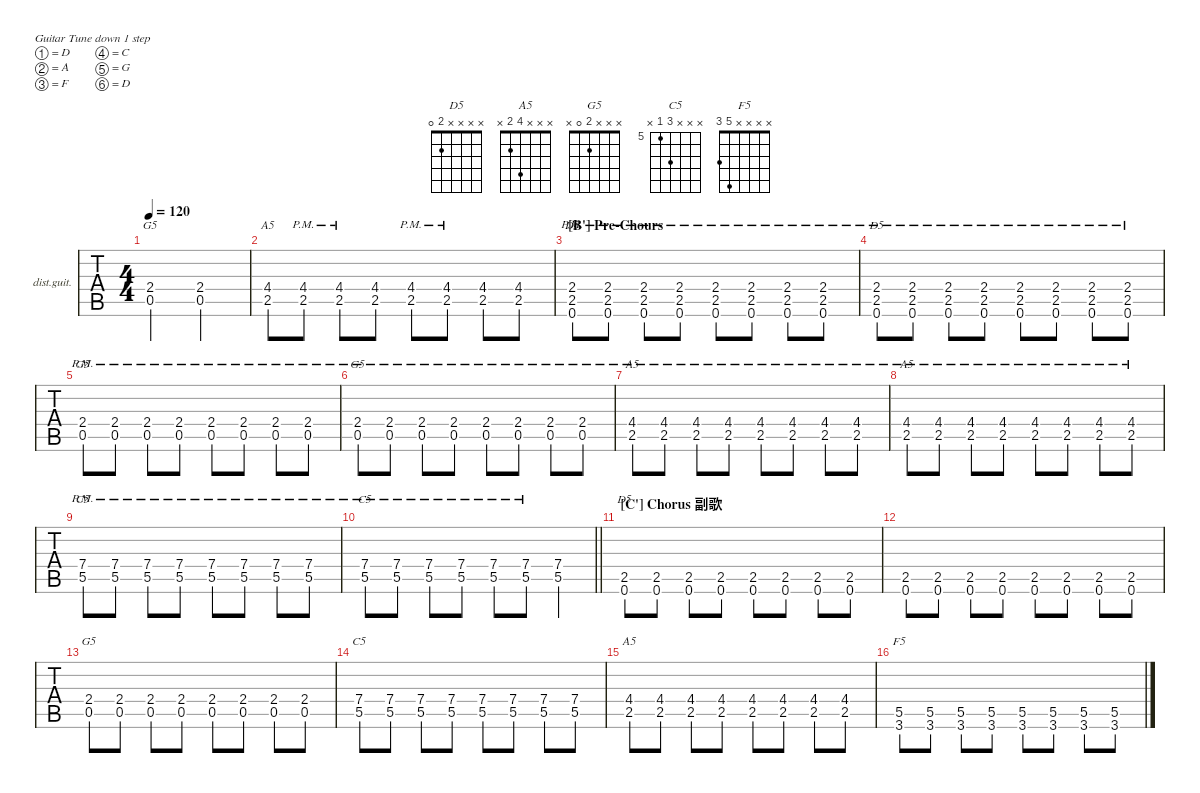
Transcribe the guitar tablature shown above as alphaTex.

\defaultSystemsLayout 4
\hideDynamics
\bracketExtendMode nobrackets
\firstSystemTrackNameOrientation horizontal
\track ("Distortion Guitar" "dist.guit.") {instrument distortionguitar}
\staff {tabs}
\tuning (D4 A3 F3 C3 G2 D2)
\chord ("D5" x x x 2 2 0) {showfingering false barre 2}
\chord ("A5" x x x 4 2 x) {showfingering false}
\chord ("G5" x x x x 7 5) {firstfret 5 showfingering false}
\chord ("C5" x x x 7 5 x) {firstfret 5 showfingering false}
\chord ("D5" x x x x 2 0) {showfingering false}
\chord ("G5" x x x 2 0 x) {showfingering false}
\chord ("F5" x x x x 5 3) {showfingering false}
\ts (4 4)
\tempo 120
\clef g2
\ks dminor
(0.5{acc forcenatural} 2.4{acc forcenatural}).2{ch "G5" dy mf} (0.5{acc forcenatural} 2.4{acc forcenatural}).2 |
(2.5{acc forcenatural} 4.4{acc forcenatural}).8{ch "A5"} (2.5{pm acc forcenatural} 4.4{pm acc forcenatural}).8 (2.5{pm acc forcenatural} 4.4{pm acc forcenatural}).8 (2.5{acc forcenatural} 4.4{acc forcenatural}).8 (2.5{pm acc forcenatural} 4.4{pm acc forcenatural}).8 (2.5{pm acc forcenatural} 4.4{pm acc forcenatural}).8 (2.5{acc forcenatural} 4.4{acc forcenatural}).8 (2.5{acc forcenatural} 4.4{acc forcenatural}).8 |
\section ("B'" "Pre-Chours")
(0.6{pm acc forcenatural} 2.5{pm acc forcenatural} 2.4{pm acc forcenatural}).8{ch "D5"} (0.6{pm acc forcenatural} 2.5{pm acc forcenatural} 2.4{pm acc forcenatural}).8 (0.6{pm acc forcenatural} 2.5{pm acc forcenatural} 2.4{pm acc forcenatural}).8 (0.6{pm acc forcenatural} 2.5{pm acc forcenatural} 2.4{pm acc forcenatural}).8 (0.6{pm acc forcenatural} 2.5{pm acc forcenatural} 2.4{pm acc forcenatural}).8 (0.6{pm acc forcenatural} 2.5{pm acc forcenatural} 2.4{pm acc forcenatural}).8 (0.6{pm acc forcenatural} 2.5{pm acc forcenatural} 2.4{pm acc forcenatural}).8 (0.6{pm acc forcenatural} 2.5{pm acc forcenatural} 2.4{pm acc forcenatural}).8 |
(0.6{pm acc forcenatural} 2.5{pm acc forcenatural} 2.4{pm acc forcenatural}).8{ch "D5"} (0.6{pm acc forcenatural} 2.5{pm acc forcenatural} 2.4{pm acc forcenatural}).8 (0.6{pm acc forcenatural} 2.5{pm acc forcenatural} 2.4{pm acc forcenatural}).8 (0.6{pm acc forcenatural} 2.5{pm acc forcenatural} 2.4{pm acc forcenatural}).8 (0.6{pm acc forcenatural} 2.5{pm acc forcenatural} 2.4{pm acc forcenatural}).8 (0.6{pm acc forcenatural} 2.5{pm acc forcenatural} 2.4{pm acc forcenatural}).8 (0.6{pm acc forcenatural} 2.5{pm acc forcenatural} 2.4{pm acc forcenatural}).8 (0.6{pm acc forcenatural} 2.5{pm acc forcenatural} 2.4{pm acc forcenatural}).8 |
(0.5{pm acc forcenatural} 2.4{pm acc forcenatural}).8{ch "G5"} (0.5{pm acc forcenatural} 2.4{pm acc forcenatural}).8 (0.5{pm acc forcenatural} 2.4{pm acc forcenatural}).8 (0.5{pm acc forcenatural} 2.4{pm acc forcenatural}).8 (0.5{pm acc forcenatural} 2.4{pm acc forcenatural}).8 (0.5{pm acc forcenatural} 2.4{pm acc forcenatural}).8 (0.5{pm acc forcenatural} 2.4{pm acc forcenatural}).8 (0.5{pm acc forcenatural} 2.4{pm acc forcenatural}).8 |
(0.5{pm acc forcenatural} 2.4{pm acc forcenatural}).8{ch "G5"} (0.5{pm acc forcenatural} 2.4{pm acc forcenatural}).8 (0.5{pm acc forcenatural} 2.4{pm acc forcenatural}).8 (0.5{pm acc forcenatural} 2.4{pm acc forcenatural}).8 (0.5{pm acc forcenatural} 2.4{pm acc forcenatural}).8 (0.5{pm acc forcenatural} 2.4{pm acc forcenatural}).8 (0.5{pm acc forcenatural} 2.4{pm acc forcenatural}).8 (0.5{pm acc forcenatural} 2.4{pm acc forcenatural}).8 |
(2.5{pm acc forcenatural} 4.4{pm acc forcenatural}).8{ch "A5"} (2.5{pm acc forcenatural} 4.4{pm acc forcenatural}).8 (2.5{pm acc forcenatural} 4.4{pm acc forcenatural}).8 (2.5{pm acc forcenatural} 4.4{pm acc forcenatural}).8 (2.5{pm acc forcenatural} 4.4{pm acc forcenatural}).8 (2.5{pm acc forcenatural} 4.4{pm acc forcenatural}).8 (2.5{pm acc forcenatural} 4.4{pm acc forcenatural}).8 (2.5{pm acc forcenatural} 4.4{pm acc forcenatural}).8 |
(2.5{pm acc forcenatural} 4.4{pm acc forcenatural}).8{ch "A5"} (2.5{pm acc forcenatural} 4.4{pm acc forcenatural}).8 (2.5{pm acc forcenatural} 4.4{pm acc forcenatural}).8 (2.5{pm acc forcenatural} 4.4{pm acc forcenatural}).8 (2.5{pm acc forcenatural} 4.4{pm acc forcenatural}).8 (2.5{pm acc forcenatural} 4.4{pm acc forcenatural}).8 (2.5{pm acc forcenatural} 4.4{pm acc forcenatural}).8 (2.5{pm acc forcenatural} 4.4{pm acc forcenatural}).8 |
(5.5{pm acc forcenatural} 7.4{pm acc forcenatural}).8{ch "C5"} (5.5{pm acc forcenatural} 7.4{pm acc forcenatural}).8 (5.5{pm acc forcenatural} 7.4{pm acc forcenatural}).8 (5.5{pm acc forcenatural} 7.4{pm acc forcenatural}).8 (5.5{pm acc forcenatural} 7.4{pm acc forcenatural}).8 (5.5{pm acc forcenatural} 7.4{pm acc forcenatural}).8 (5.5{pm acc forcenatural} 7.4{pm acc forcenatural}).8 (5.5{pm acc forcenatural} 7.4{pm acc forcenatural}).8 |
\barLineRight lightlight
(5.5{pm acc forcenatural} 7.4{pm acc forcenatural}).8{ch "C5"} (5.5{pm acc forcenatural} 7.4{pm acc forcenatural}).8 (5.5{pm acc forcenatural} 7.4{pm acc forcenatural}).8 (5.5{pm acc forcenatural} 7.4{pm acc forcenatural}).8 (5.5{pm acc forcenatural} 7.4{pm acc forcenatural}).8 (5.5{pm acc forcenatural} 7.4{pm acc forcenatural}).8 (5.5{acc forcenatural} 7.4{acc forcenatural}).4 |
\section ("C'" "Chorus 副歌")
(0.6{acc forcenatural} 2.5{acc forcenatural}).8{ch "D5"} (0.6{acc forcenatural} 2.5{acc forcenatural}).8 (0.6{acc forcenatural} 2.5{acc forcenatural}).8 (0.6{acc forcenatural} 2.5{acc forcenatural}).8 (0.6{acc forcenatural} 2.5{acc forcenatural}).8 (0.6{acc forcenatural} 2.5{acc forcenatural}).8 (0.6{acc forcenatural} 2.5{acc forcenatural}).8 (0.6{acc forcenatural} 2.5{acc forcenatural}).8 |
(0.6{acc forcenatural} 2.5{acc forcenatural}).8 (0.6{acc forcenatural} 2.5{acc forcenatural}).8 (0.6{acc forcenatural} 2.5{acc forcenatural}).8 (0.6{acc forcenatural} 2.5{acc forcenatural}).8 (0.6{acc forcenatural} 2.5{acc forcenatural}).8 (0.6{acc forcenatural} 2.5{acc forcenatural}).8 (0.6{acc forcenatural} 2.5{acc forcenatural}).8 (0.6{acc forcenatural} 2.5{acc forcenatural}).8 |
(2.4{acc forcenatural} 0.5{acc forcenatural}).8{ch "G5"} (2.4{acc forcenatural} 0.5{acc forcenatural}).8 (2.4{acc forcenatural} 0.5{acc forcenatural}).8 (2.4{acc forcenatural} 0.5{acc forcenatural}).8 (2.4{acc forcenatural} 0.5{acc forcenatural}).8 (2.4{acc forcenatural} 0.5{acc forcenatural}).8 (2.4{acc forcenatural} 0.5{acc forcenatural}).8 (2.4{acc forcenatural} 0.5{acc forcenatural}).8 |
(5.5{acc forcenatural} 7.4{acc forcenatural}).8{ch "C5"} (5.5{acc forcenatural} 7.4{acc forcenatural}).8 (5.5{acc forcenatural} 7.4{acc forcenatural}).8 (5.5{acc forcenatural} 7.4{acc forcenatural}).8 (5.5{acc forcenatural} 7.4{acc forcenatural}).8 (5.5{acc forcenatural} 7.4{acc forcenatural}).8 (5.5{acc forcenatural} 7.4{acc forcenatural}).8 (5.5{acc forcenatural} 7.4{acc forcenatural}).8 |
(2.5{acc forcenatural} 4.4{acc forcenatural}).8{ch "A5"} (2.5{acc forcenatural} 4.4{acc forcenatural}).8 (2.5{acc forcenatural} 4.4{acc forcenatural}).8 (2.5{acc forcenatural} 4.4{acc forcenatural}).8 (2.5{acc forcenatural} 4.4{acc forcenatural}).8 (2.5{acc forcenatural} 4.4{acc forcenatural}).8 (2.5{acc forcenatural} 4.4{acc forcenatural}).8 (2.5{acc forcenatural} 4.4{acc forcenatural}).8 |
(3.6{acc forcenatural} 5.5{acc forcenatural}).8{ch "F5"} (3.6{acc forcenatural} 5.5{acc forcenatural}).8 (3.6{acc forcenatural} 5.5{acc forcenatural}).8 (3.6{acc forcenatural} 5.5{acc forcenatural}).8 (3.6{acc forcenatural} 5.5{acc forcenatural}).8 (3.6{acc forcenatural} 5.5{acc forcenatural}).8 (3.6{acc forcenatural} 5.5{acc forcenatural}).8 (3.6{acc forcenatural} 5.5{acc forcenatural}).8
